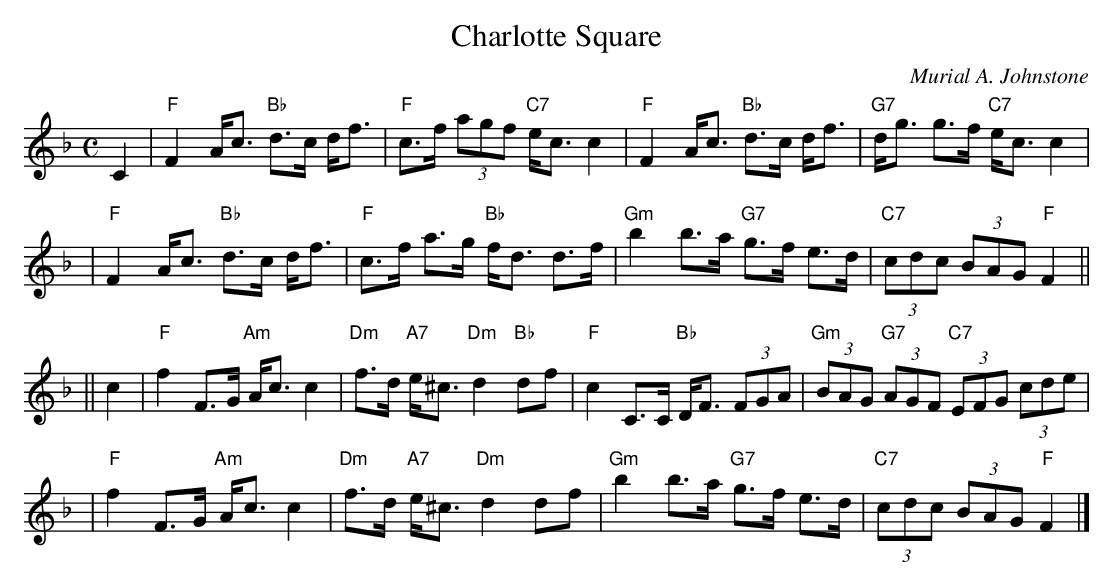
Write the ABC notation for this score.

X:1
T: Charlotte Square
C: Murial A. Johnstone
M: C
L: 1/8
K: F
C2 \
| "F"F2 A<c "Bb"d>c d<f | "F"c>f (3agf "C7"e<c c2 \
| "F"F2 A<c "Bb"d>c d<f | "G7"d<g g>f "C7"e<c c2 |
| "F"F2 A<c "Bb"d>c d<f | "F"c>f a>g "Bb"f<d d>f \
| "Gm"b2 b>a "G7"g>f e>d | "C7"(3cdc (3BAG "F"F2 ||
|| c2 \
| "F"f2 F>G "Am"A<c c2 | "Dm"f>d "A7"e<^c "Dm"d2 "Bb"df \
| "F"c2 C>C "Bb"D<F (3FGA | "Gm"(3BAG "G7"(3AGF "C7"(3EFG (3cde |
| "F"f2 F>G "Am"A<c c2 | "Dm"f>d "A7"e<^c "Dm"d2 df \
| "Gm"b2 b>a "G7"g>f e>d | "C7"(3cdc (3BAG "F"F2 |]
